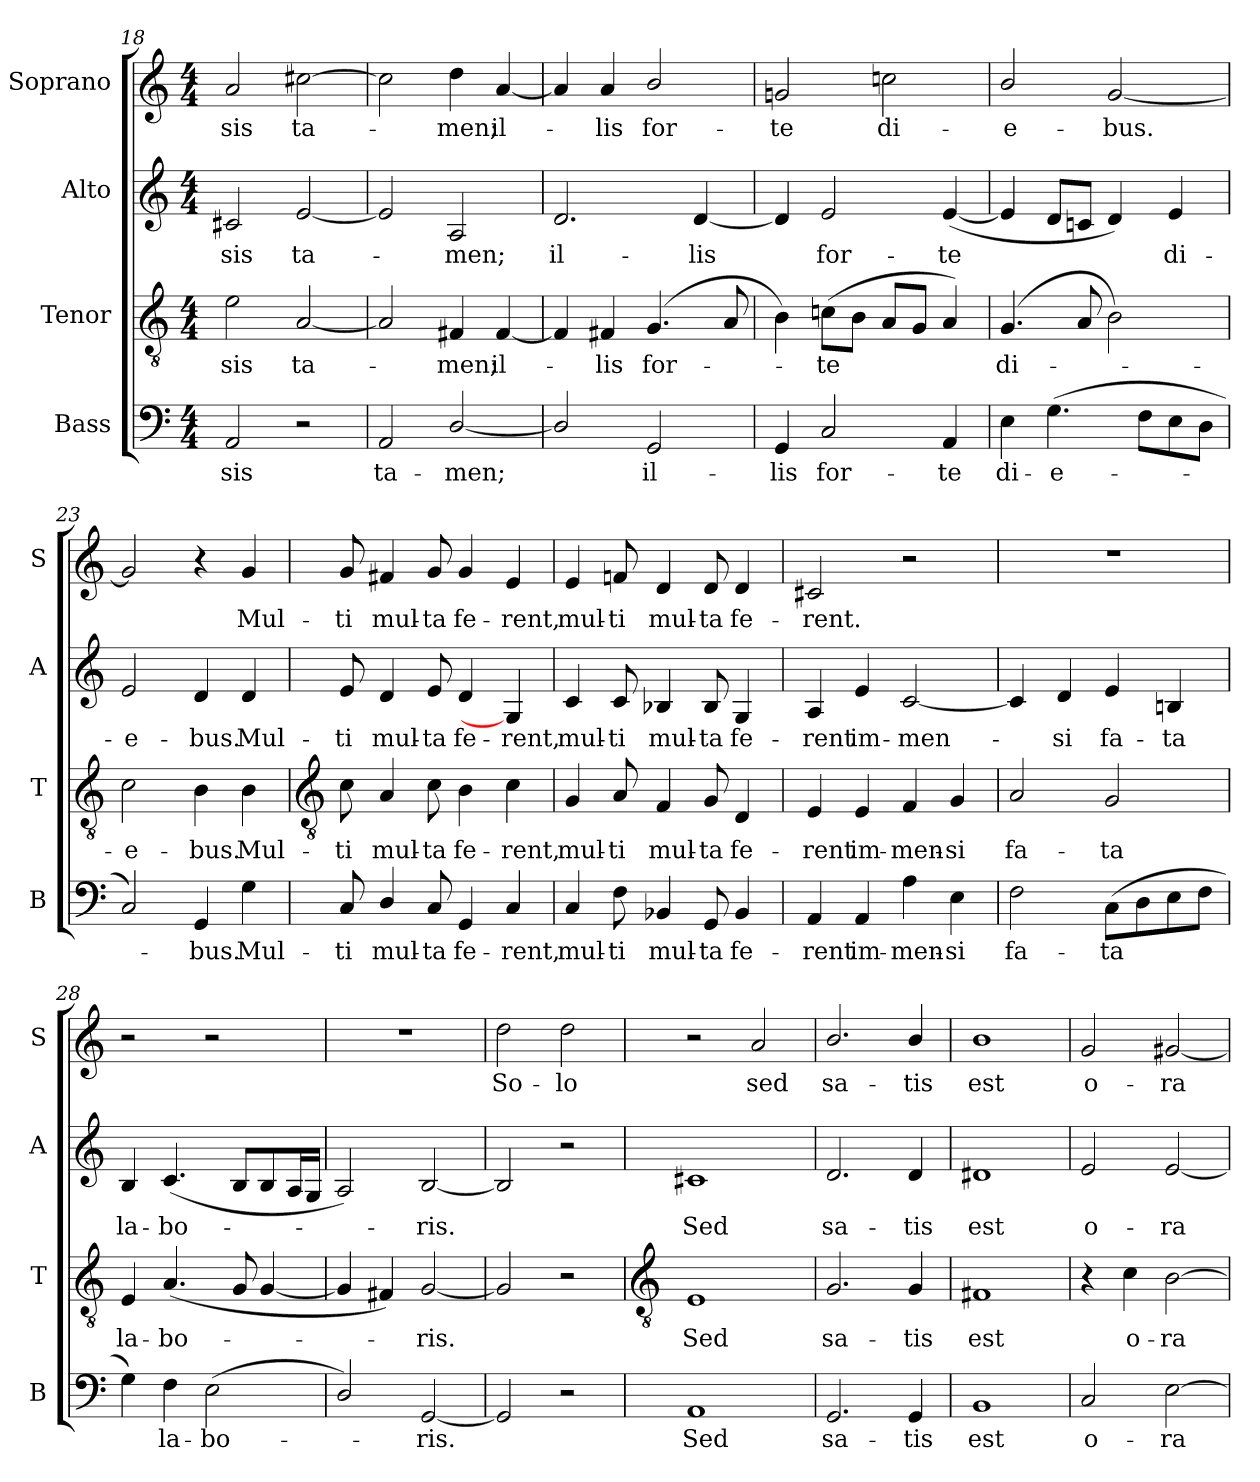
**kern	**text	**kern	**text	**kern	**text	**kern	**text
*part4	*part4	*part3	*part3	*part2	*part2	*part1	*part1
*staff4	*staff4	*staff3	*staff3	*staff2	*staff2	*staff1	*staff1
*I"Bass	*	*I"Tenor	*	*I"Alto	*	*I"Soprano	*
*I'B	*	*I'T	*	*I'A	*	*I'S	*
*clefF4	*	*clefGv2	*	*clefG2	*	*clefG2	*
*k[]	*	*k[]	*	*k[]	*	*k[]	*
*C:	*	*C:	*	*C:	*	*C:	*
*M4/4	*	*M4/4	*	*M4/4	*	*M4/4	*
=18	=18	=18	=18	=18	=18	=18	=18
!	!LO:LY:b	!	!LO:LY:b	!	!LO:LY:b	!	!LO:LY:b
2AA	-sis	2e	-sis	2c#X	-sis	2a	-sis
!	!	!	!LO:LY:b	!	!LO:LY:b	!	!LO:LY:b
2r	.	[2A	ta-	[2e	ta-	[2cc#X	ta-
=19	=19	=19	=19	=19	=19	=19	=19
!	!LO:LY:b	!	!	!	!	!	!
2AA	ta-	2A]	.	2e]	.	2cc#]	.
!	!LO:LY:b	!	!LO:LY:b	!	!LO:LY:b	!	!LO:LY:b
[2D/	-men;	4F#X	men;	2A	men;	4dd	men;
!	!	!	!LO:LY:b	!	!	!	!LO:LY:b
.	.	[4F#	il-	.	.	[4a	il-
=20	=20	=20	=20	=20	=20	=20	=20
!	!	!	!	!	!LO:LY:b	!	!
2D/]	.	4F#]	.	2.d	il-	4a]	.
!	!	!	!LO:LY:b	!	!	!	!LO:LY:b
.	.	4F#	lis	.	.	4a	lis
!	!LO:LY:b	!	!LO:LY:b	!	!	!	!LO:LY:b
2GG	il-	(<4.G	for-	.	.	2b/	for-
!	!	!	!	!	!LO:LY:b	!	!
.	.	.	.	[4d	-lis	.	.
.	.	8A	.	.	.	.	.
=21	=21	=21	=21	=21	=21	=21	=21
!	!LO:LY:b	!	!	!	!	!	!LO:LY:b
4GG	-lis	4B)	.	4d]	.	2gn	-te
!	!LO:LY:b	!	!LO:LY:b	!	!LO:LY:b	!	!
2C	for-	(<8cnL	te	2e	for-	.	.
.	.	8BJ	.	.	.	.	.
!	!	!	!	!	!	!	!LO:LY:b
.	.	8AL	.	.	.	2ccn	di-
.	.	8GJ	.	.	.	.	.
!	!LO:LY:b	!	!	!	!LO:LY:b	!	!
4AA	-te	4A)	.	(<[4e	-te	.	.
=22	=22	=22	=22	=22	=22	=22	=22
!	!LO:LY:b	!	!LO:LY:b	!	!	!	!LO:LY:b
4E	di-	(<4.G	di-	4e]	.	2b/	-e-
!	!LO:LY:b	!	!	!	!	!	!
(>4.G	-e-	.	.	8dL	.	.	.
.	.	8A	.	8cnJ	.	.	.
!	!	!	!	!	!	!	!LO:LY:b
.	.	2B)	.	4d)	.	[2g	-bus.
8FL	.	.	.	.	.	.	.
!	!	!	!	!	!LO:LY:b	!	!
8E	.	.	.	4e	di-	.	.
8DJ	.	.	.	.	.	.	.
=23	=23	=23	=23	=23	=23	=23	=23
!	!	!	!LO:LY:b	!	!LO:LY:b	!	!
2C)	.	2c	e-	2e	-e-	2g]	.
!	!LO:LY:b	!	!LO:LY:b	!	!LO:LY:b	!	!
4GG	bus.	4B	-bus.	4d	-bus.	4r	.
!	!LO:LY:b	!	!LO:LY:b	!	!LO:LY:b	!	!LO:LY:b
4G	Mul-	4B	Mul-	4d	Mul-	4g	Mul-
!!LO:LB:g=z
=24	=24	=24	=24	=24	=24	=24	=24
*	*	*clefGv2	*	*	*	*	*
!	!LO:LY:b	!	!LO:LY:b	!	!LO:LY:b	!	!LO:LY:b
8C	-ti	8c	-ti	8e	-ti	8g	-ti
!	!LO:LY:b	!	!LO:LY:b	!	!LO:LY:b	!	!LO:LY:b
4D/	mul-	4A	mul-	4d	mul-	4f#X	mul-
!	!LO:LY:b	!	!LO:LY:b	!	!LO:LY:b	!	!LO:LY:b
8C	-ta	8c	-ta	8e	-ta	8g	-ta
!	!LO:LY:b	!	!LO:LY:b	!	!LO:LY:b	!	!LO:LY:b
4GG	fe-	4B	fe-	4d	fe-	4g	fe-
!	!LO:LY:b	!	!LO:LY:b	!	!LO:LY:b	!	!LO:LY:b
4C	-rent,	4c	-rent,	4G]	-rent,	4e	-rent,
=25	=25	=25	=25	=25	=25	=25	=25
!	!LO:LY:b	!	!LO:LY:b	!	!LO:LY:b	!	!LO:LY:b
4C	mul-	4G	mul-	4c	mul-	4e	mul-
!	!LO:LY:b	!	!LO:LY:b	!	!LO:LY:b	!	!LO:LY:b
8F	-ti	8A	-ti	8c	-ti	8fn	-ti
!	!LO:LY:b	!	!LO:LY:b	!	!LO:LY:b	!	!LO:LY:b
4BB-X	mul-	4F	mul-	4B-X	mul-	4d	mul-
!	!LO:LY:b	!	!LO:LY:b	!	!LO:LY:b	!	!LO:LY:b
8GG	-ta	8G	-ta	8B-	-ta	8d	-ta
!	!LO:LY:b	!	!LO:LY:b	!	!LO:LY:b	!	!LO:LY:b
4BB-	fe-	4D	fe-	4G	fe-	4d	fe-
=26	=26	=26	=26	=26	=26	=26	=26
!	!LO:LY:b	!	!LO:LY:b	!	!LO:LY:b	!	!LO:LY:b
4AA	-rent	4E	-rent	4A	-rent	2c#X	-rent.
!	!LO:LY:b	!	!LO:LY:b	!	!LO:LY:b	!	!
4AA	im-	4E	im-	4e	im-	.	.
!	!LO:LY:b	!	!LO:LY:b	!	!LO:LY:b	!	!
4A	-men-	4F	-men-	[2c	-men-	2r	.
!	!LO:LY:b	!	!LO:LY:b	!	!	!	!
4E	-si	4G	-si	.	.	.	.
=27	=27	=27	=27	=27	=27	=27	=27
!	!LO:LY:b	!	!LO:LY:b	!	!	!	!
2F	fa-	2A	fa-	4c]	.	1r	.
!	!	!	!	!	!LO:LY:b	!	!
.	.	.	.	4d	si	.	.
!	!LO:LY:b	!	!LO:LY:b	!	!LO:LY:b	!	!
(>8CL	-ta	2G	-ta	4e	fa-	.	.
8D	.	.	.	.	.	.	.
!	!	!	!	!	!LO:LY:b	!	!
8E	.	.	.	4Bn	-ta	.	.
8FJ	.	.	.	.	.	.	.
=28	=28	=28	=28	=28	=28	=28	=28
!	!	!	!LO:LY:b	!	!LO:LY:b	!	!
4G)	.	4E	la-	4B	la-	2r	.
!	!LO:LY:b	!	!LO:LY:b	!	!LO:LY:b	!	!
4F	la-	(<4.A	-bo-	(<4.c	-bo-	.	.
!	!LO:LY:b	!	!	!	!	!	!
(<2E	-bo-	.	.	.	.	2r	.
.	.	8G	.	8BL	.	.	.
.	.	[4G	.	8B	.	.	.
.	.	.	.	16AL	.	.	.
.	.	.	.	16GJJ	.	.	.
=29	=29	=29	=29	=29	=29	=29	=29
2D/)	.	4G]	.	2A)	.	1r	.
.	.	4F#X)	.	.	.	.	.
!	!LO:LY:b	!	!LO:LY:b	!	!LO:LY:b	!	!
[2GG	ris.	[2G	ris.	[2B	ris.	.	.
=30	=30	=30	=30	=30	=30	=30	=30
!	!	!	!	!	!	!	!LO:LY:b
2GG]	.	2G]	.	2B]	.	2dd	So-
!	!	!	!	!	!	!	!LO:LY:b
2r	.	2r	.	2r	.	2dd	-lo
!!LO:LB:g=z
=31	=31	=31	=31	=31	=31	=31	=31
*	*	*clefGv2	*	*	*	*	*
!	!LO:LY:b	!	!LO:LY:b	!	!LO:LY:b	!	!
1AA	Sed	1E	Sed	1c#X	Sed	2r	.
!	!	!	!	!	!	!	!LO:LY:b
.	.	.	.	.	.	2a	sed
=32	=32	=32	=32	=32	=32	=32	=32
!	!LO:LY:b	!	!LO:LY:b	!	!LO:LY:b	!	!LO:LY:b
2.GG	sa-	2.G	sa-	2.d	sa-	2.b/	sa-
!	!LO:LY:b	!	!LO:LY:b	!	!LO:LY:b	!	!LO:LY:b
4GG	-tis	4G	-tis	4d	-tis	4b/	-tis
=33	=33	=33	=33	=33	=33	=33	=33
!	!LO:LY:b	!	!LO:LY:b	!	!LO:LY:b	!	!LO:LY:b
1BB	est	1F#X	est	1d#X	est	1b	est
=34	=34	=34	=34	=34	=34	=34	=34
!	!LO:LY:b	!	!	!	!LO:LY:b	!	!LO:LY:b
2C	o-	4r	.	2e	o-	2g	o-
!	!	!	!LO:LY:b	!	!	!	!
.	.	4c	o-	.	.	.	.
!	!LO:LY:b	!	!LO:LY:b	!	!LO:LY:b	!	!LO:LY:b
[2E	-ra-	[2B	-ra-	[2e	-ra-	[2g#X	-ra-
=	=	=	=	=	=	=	=
*-	*-	*-	*-	*-	*-	*-	*-
